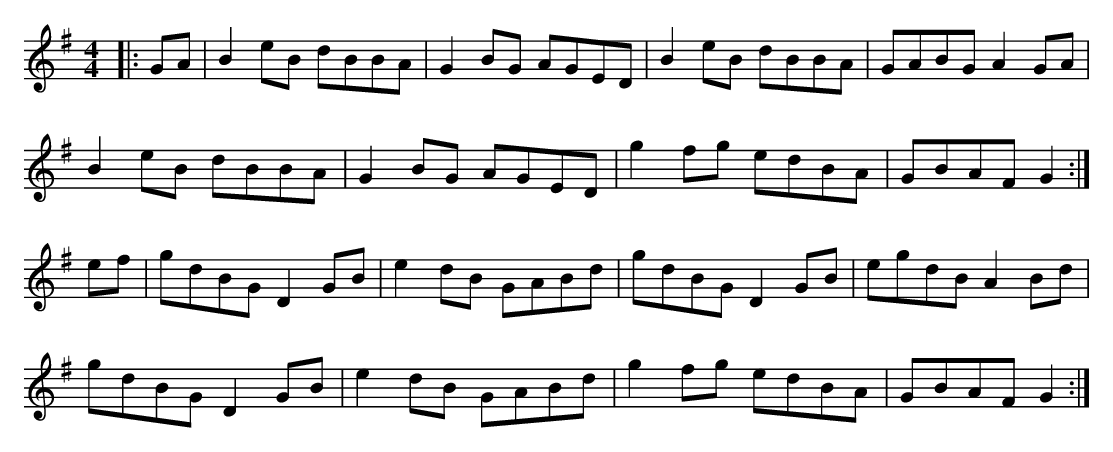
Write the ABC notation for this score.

X:1
M:4/4
K:G
|:GA|B2 eB dBBA|G2 BG AGED|B2 eB dBBA|GABG A2 GA|
B2 eB dBBA|G2 BG AGED|g2 fg edBA|GBAF G2:|
ef|gdBG D2 GB|e2 dB GABd|gdBG D2 GB|egdB A2 Bd|
gdBG D2 GB|e2 dB GABd|g2 fg edBA|GBAF G2:|
